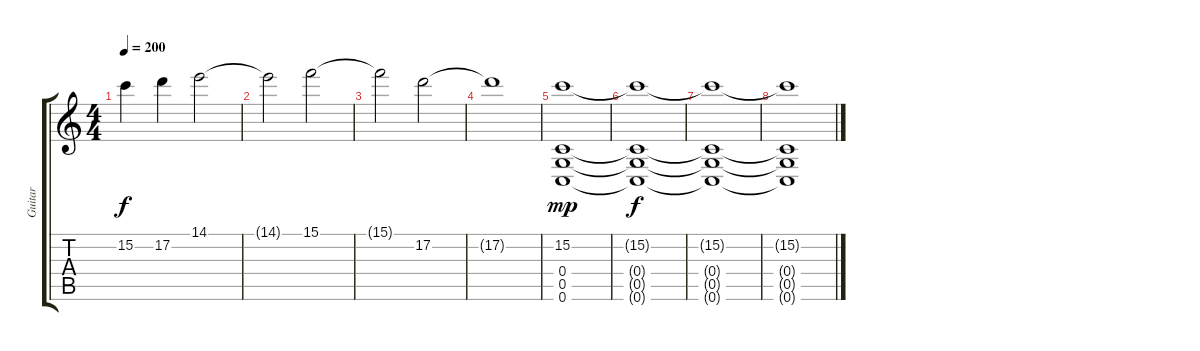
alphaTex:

\track ("Guitar" "Guitar") {instrument distortionguitar}
\staff {score tabs}
\tuning (D4 A3 F3 C3 G2 C2) {hide}
\ts (4 4)
\tempo 200
\clef g2
\ks c
15.2.4{dy f} 17.2.4 14.1.2 |
14.1{t}.2 15.1.2 |
15.1{t}.2 17.2.2 |
17.2{t}.1 |
(15.2 0.4 0.5 0.6).1{dy mp} |
(15.2{t} 0.4{t} 0.5{t} 0.6{t}).1{dy f} |
(15.2{t} 0.4{t} 0.5{t} 0.6{t}).1 |
(15.2{t} 0.4{t} 0.5{t} 0.6{t}).1
